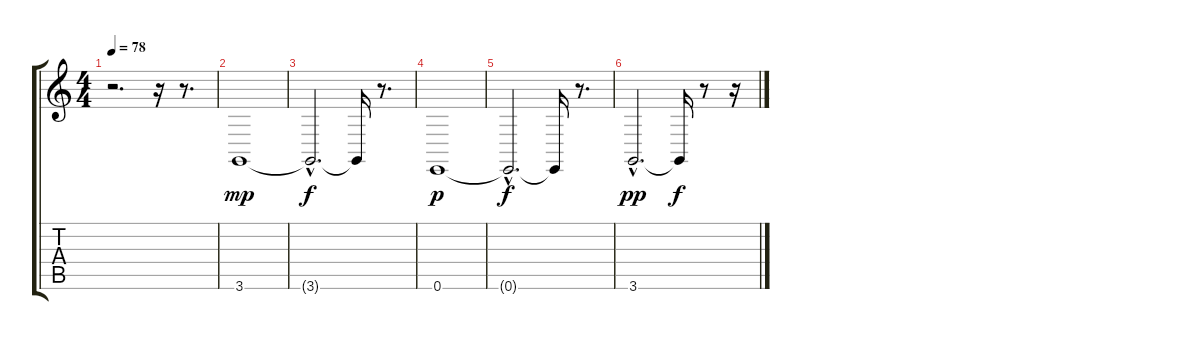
\track "" {instrument acousticgrandpiano}
\staff {score tabs}
\tuning (E4 B3 G3 D3 A2 E2) {hide}
\ts (4 4)
\tempo 78
\clef g2
\ks c
r.2{d dy f} r.16 r.8{d} |
3.6.1{dy mp} |
3.6{hac t}.2{d dy f} 3.6{t}.16 r.8{d} |
0.6.1{dy p} |
0.6{hac t}.2{d dy f} 0.6{t}.16 r.8{d} |
3.6{hac}.2{d dy pp} 3.6{t}.16{dy f} r.8 r.16
